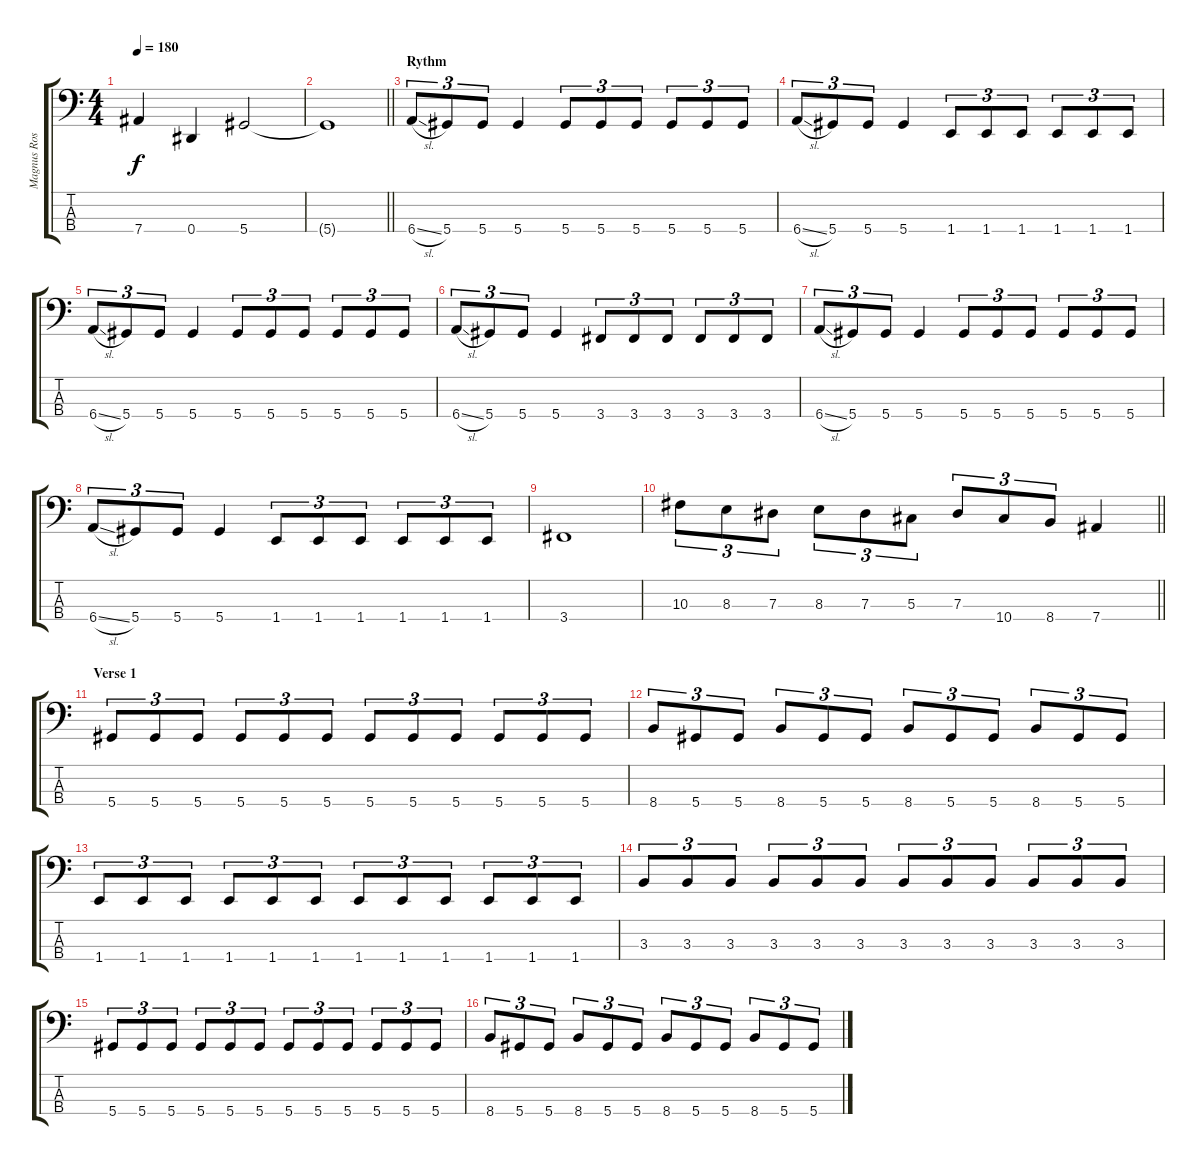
\track ("Magnus Rosén" "Magnus Ros") {instrument electricbassfinger}
\staff {score tabs}
\tuning (Gb2 Db2 Ab1 Eb1) {hide}
\ts (4 4)
\tempo 180
\clef f4
\ks c
7.4.4{dy f} 0.4.4 5.4.2 |
\barLineRight lightlight
5.4{t}.1 |
\section ("" "Rythm")
6.4{sl}.8{tu (3 2)} 5.4.8{tu (3 2)} 5.4.8{tu (3 2)} 5.4.4 5.4.8{tu (3 2)} 5.4.8{tu (3 2)} 5.4.8{tu (3 2)} 5.4.8{tu (3 2)} 5.4.8{tu (3 2)} 5.4.8{tu (3 2)} |
6.4{sl}.8{tu (3 2)} 5.4.8{tu (3 2)} 5.4.8{tu (3 2)} 5.4.4 1.4.8{tu (3 2)} 1.4.8{tu (3 2)} 1.4.8{tu (3 2)} 1.4.8{tu (3 2)} 1.4.8{tu (3 2)} 1.4.8{tu (3 2)} |
6.4{sl}.8{tu (3 2)} 5.4.8{tu (3 2)} 5.4.8{tu (3 2)} 5.4.4 5.4.8{tu (3 2)} 5.4.8{tu (3 2)} 5.4.8{tu (3 2)} 5.4.8{tu (3 2)} 5.4.8{tu (3 2)} 5.4.8{tu (3 2)} |
6.4{sl}.8{tu (3 2)} 5.4.8{tu (3 2)} 5.4.8{tu (3 2)} 5.4.4 3.4.8{tu (3 2)} 3.4.8{tu (3 2)} 3.4.8{tu (3 2)} 3.4.8{tu (3 2)} 3.4.8{tu (3 2)} 3.4.8{tu (3 2)} |
6.4{sl}.8{tu (3 2)} 5.4.8{tu (3 2)} 5.4.8{tu (3 2)} 5.4.4 5.4.8{tu (3 2)} 5.4.8{tu (3 2)} 5.4.8{tu (3 2)} 5.4.8{tu (3 2)} 5.4.8{tu (3 2)} 5.4.8{tu (3 2)} |
6.4{sl}.8{tu (3 2)} 5.4.8{tu (3 2)} 5.4.8{tu (3 2)} 5.4.4 1.4.8{tu (3 2)} 1.4.8{tu (3 2)} 1.4.8{tu (3 2)} 1.4.8{tu (3 2)} 1.4.8{tu (3 2)} 1.4.8{tu (3 2)} |
3.4.1 |
\barLineRight lightlight
10.3.8{tu (3 2)} 8.3.8{tu (3 2)} 7.3.8{tu (3 2)} 8.3.8{tu (3 2)} 7.3.8{tu (3 2)} 5.3.8{tu (3 2)} 7.3.8{tu (3 2)} 10.4.8{tu (3 2)} 8.4.8{tu (3 2)} 7.4.4 |
\section ("" "Verse 1")
5.4.8{tu (3 2)} 5.4.8{tu (3 2)} 5.4.8{tu (3 2)} 5.4.8{tu (3 2)} 5.4.8{tu (3 2)} 5.4.8{tu (3 2)} 5.4.8{tu (3 2)} 5.4.8{tu (3 2)} 5.4.8{tu (3 2)} 5.4.8{tu (3 2)} 5.4.8{tu (3 2)} 5.4.8{tu (3 2)} |
8.4.8{tu (3 2)} 5.4.8{tu (3 2)} 5.4.8{tu (3 2)} 8.4.8{tu (3 2)} 5.4.8{tu (3 2)} 5.4.8{tu (3 2)} 8.4.8{tu (3 2)} 5.4.8{tu (3 2)} 5.4.8{tu (3 2)} 8.4.8{tu (3 2)} 5.4.8{tu (3 2)} 5.4.8{tu (3 2)} |
1.4.8{tu (3 2)} 1.4.8{tu (3 2)} 1.4.8{tu (3 2)} 1.4.8{tu (3 2)} 1.4.8{tu (3 2)} 1.4.8{tu (3 2)} 1.4.8{tu (3 2)} 1.4.8{tu (3 2)} 1.4.8{tu (3 2)} 1.4.8{tu (3 2)} 1.4.8{tu (3 2)} 1.4.8{tu (3 2)} |
3.3.8{tu (3 2)} 3.3.8{tu (3 2)} 3.3.8{tu (3 2)} 3.3.8{tu (3 2)} 3.3.8{tu (3 2)} 3.3.8{tu (3 2)} 3.3.8{tu (3 2)} 3.3.8{tu (3 2)} 3.3.8{tu (3 2)} 3.3.8{tu (3 2)} 3.3.8{tu (3 2)} 3.3.8{tu (3 2)} |
5.4.8{tu (3 2)} 5.4.8{tu (3 2)} 5.4.8{tu (3 2)} 5.4.8{tu (3 2)} 5.4.8{tu (3 2)} 5.4.8{tu (3 2)} 5.4.8{tu (3 2)} 5.4.8{tu (3 2)} 5.4.8{tu (3 2)} 5.4.8{tu (3 2)} 5.4.8{tu (3 2)} 5.4.8{tu (3 2)} |
8.4.8{tu (3 2)} 5.4.8{tu (3 2)} 5.4.8{tu (3 2)} 8.4.8{tu (3 2)} 5.4.8{tu (3 2)} 5.4.8{tu (3 2)} 8.4.8{tu (3 2)} 5.4.8{tu (3 2)} 5.4.8{tu (3 2)} 8.4.8{tu (3 2)} 5.4.8{tu (3 2)} 5.4.8{tu (3 2)}
